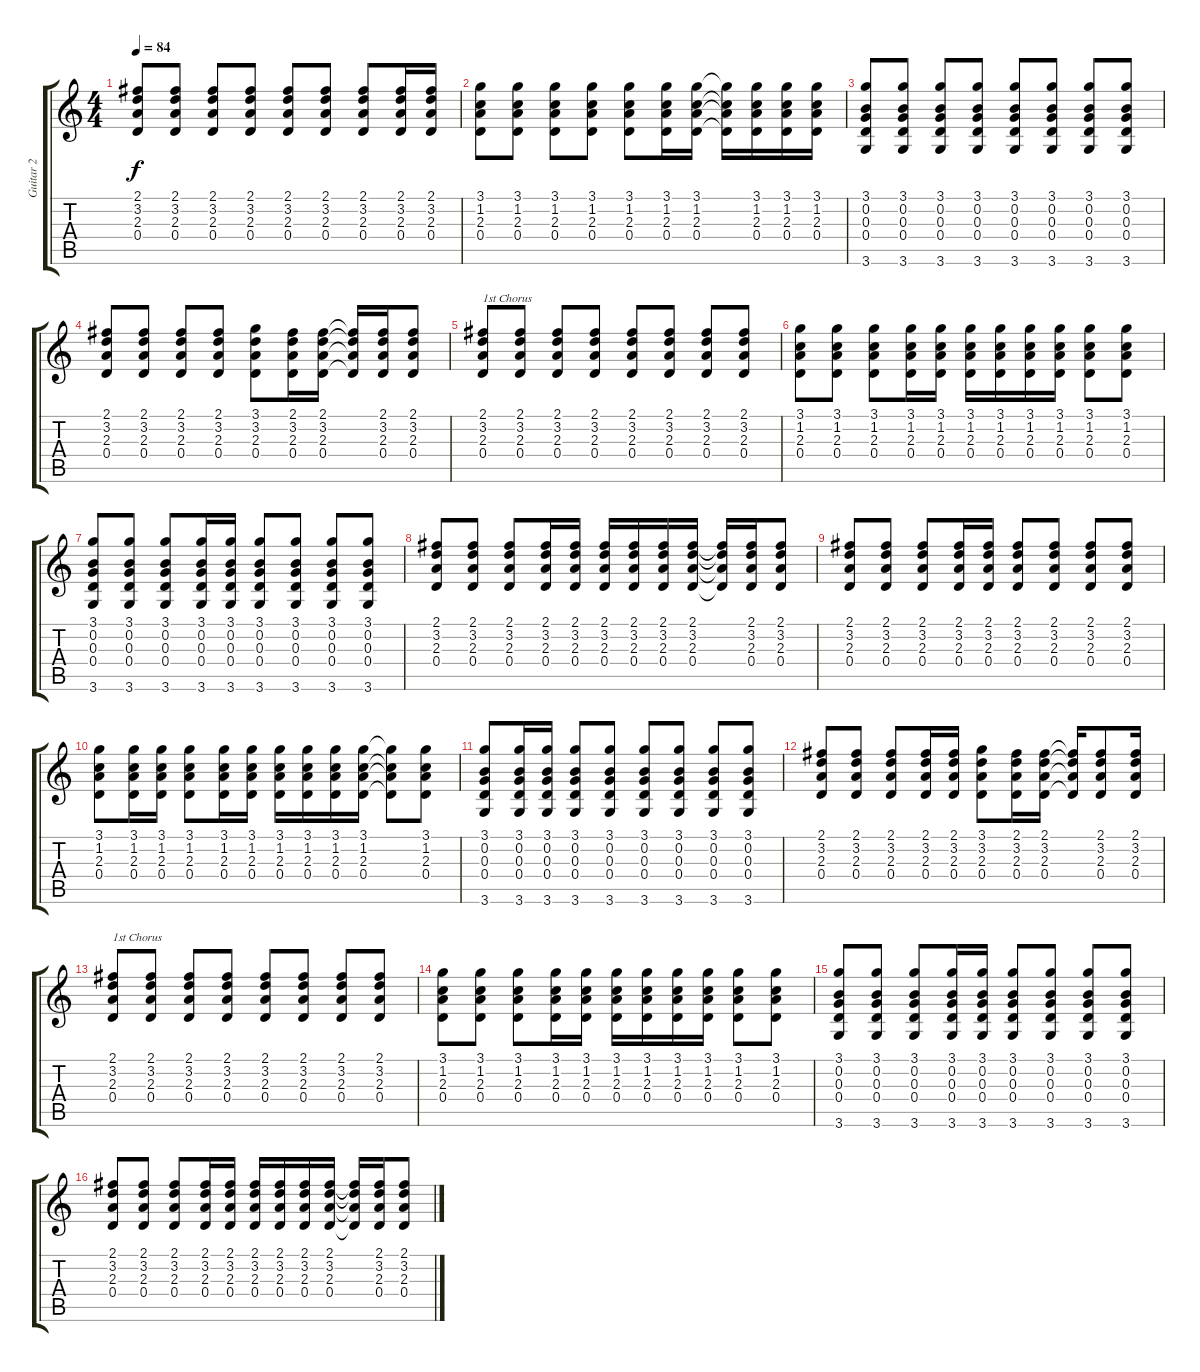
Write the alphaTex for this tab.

\track ("Guitar 2" "Guitar 2") {instrument acousticguitarsteel}
\staff {score tabs}
\tuning (E4 B3 G3 D3 A2 E2) {hide}
\ts (4 4)
\tempo 84
\clef g2
\ks c
(2.1 3.2 2.3 0.4).8{dy f} (2.1 3.2 2.3 0.4).8 (2.1 3.2 2.3 0.4).8 (2.1 3.2 2.3 0.4).8 (2.1 3.2 2.3 0.4).8 (2.1 3.2 2.3 0.4).8 (2.1 3.2 2.3 0.4).8 (2.1 3.2 2.3 0.4).16 (2.1 3.2 2.3 0.4).16 |
(3.1 1.2 2.3 0.4).8 (3.1 1.2 2.3 0.4).8 (3.1 1.2 2.3 0.4).8 (3.1 1.2 2.3 0.4).8 (3.1 1.2 2.3 0.4).8 (3.1 1.2 2.3 0.4).16 (3.1 1.2 2.3 0.4).16 (3.1{t} 1.2{t} 2.3{t} 0.4{t}).16 (3.1 1.2 2.3 0.4).16 (3.1 1.2 2.3 0.4).16 (3.1 1.2 2.3 0.4).16 |
(3.1 0.2 0.3 0.4 3.6).8 (3.1 0.2 0.3 0.4 3.6).8 (3.1 0.2 0.3 0.4 3.6).8 (3.1 0.2 0.3 0.4 3.6).8 (3.1 0.2 0.3 0.4 3.6).8 (3.1 0.2 0.3 0.4 3.6).8 (3.1 0.2 0.3 0.4 3.6).8 (3.1 0.2 0.3 0.4 3.6).8 |
(2.1 3.2 2.3 0.4).8 (2.1 3.2 2.3 0.4).8 (2.1 3.2 2.3 0.4).8 (2.1 3.2 2.3 0.4).8 (3.1 3.2 2.3 0.4).8 (2.1 3.2 2.3 0.4).16 (2.1 3.2 2.3 0.4).16 (2.1{t} 3.2{t} 2.3{t} 0.4{t}).16 (2.1 3.2 2.3 0.4).16 (2.1 3.2 2.3 0.4).8 |
(2.1 3.2 2.3 0.4).8{txt "1st Chorus"} (2.1 3.2 2.3 0.4).8 (2.1 3.2 2.3 0.4).8 (2.1 3.2 2.3 0.4).8 (2.1 3.2 2.3 0.4).8 (2.1 3.2 2.3 0.4).8 (2.1 3.2 2.3 0.4).8 (2.1 3.2 2.3 0.4).8 |
(3.1 1.2 2.3 0.4).8 (3.1 1.2 2.3 0.4).8 (3.1 1.2 2.3 0.4).8 (3.1 1.2 2.3 0.4).16 (3.1 1.2 2.3 0.4).16 (3.1 1.2 2.3 0.4).16 (3.1 1.2 2.3 0.4).16 (3.1 1.2 2.3 0.4).16 (3.1 1.2 2.3 0.4).16 (3.1 1.2 2.3 0.4).8 (3.1 1.2 2.3 0.4).8 |
(3.1 0.2 0.3 0.4 3.6).8 (3.1 0.2 0.3 0.4 3.6).8 (3.1 0.2 0.3 0.4 3.6).8 (3.1 0.2 0.3 0.4 3.6).16 (3.1 0.2 0.3 0.4 3.6).16 (3.1 0.2 0.3 0.4 3.6).8 (3.1 0.2 0.3 0.4 3.6).8 (3.1 0.2 0.3 0.4 3.6).8 (3.1 0.2 0.3 0.4 3.6).8 |
(2.1 3.2 2.3 0.4).8 (2.1 3.2 2.3 0.4).8 (2.1 3.2 2.3 0.4).8 (2.1 3.2 2.3 0.4).16 (2.1 3.2 2.3 0.4).16 (2.1 3.2 2.3 0.4).16 (2.1 3.2 2.3 0.4).16 (2.1 3.2 2.3 0.4).16 (2.1 3.2 2.3 0.4).16 (2.1{t} 3.2{t} 2.3{t} 0.4{t}).16 (2.1 3.2 2.3 0.4).16 (2.1 3.2 2.3 0.4).8 |
(2.1 3.2 2.3 0.4).8 (2.1 3.2 2.3 0.4).8 (2.1 3.2 2.3 0.4).8 (2.1 3.2 2.3 0.4).16 (2.1 3.2 2.3 0.4).16 (2.1 3.2 2.3 0.4).8 (2.1 3.2 2.3 0.4).8 (2.1 3.2 2.3 0.4).8 (2.1 3.2 2.3 0.4).8 |
(3.1 1.2 2.3 0.4).8 (3.1 1.2 2.3 0.4).16 (3.1 1.2 2.3 0.4).16 (3.1 1.2 2.3 0.4).8 (3.1 1.2 2.3 0.4).16 (3.1 1.2 2.3 0.4).16 (3.1 1.2 2.3 0.4).16 (3.1 1.2 2.3 0.4).16 (3.1 1.2 2.3 0.4).16 (3.1 1.2 2.3 0.4).16 (3.1{t} 1.2{t} 2.3{t} 0.4{t}).8 (3.1 1.2 2.3 0.4).8 |
(3.1 0.2 0.3 0.4 3.6).8 (3.1 0.2 0.3 0.4 3.6).16 (3.1 0.2 0.3 0.4 3.6).16 (3.1 0.2 0.3 0.4 3.6).8 (3.1 0.2 0.3 0.4 3.6).8 (3.1 0.2 0.3 0.4 3.6).8 (3.1 0.2 0.3 0.4 3.6).8 (3.1 0.2 0.3 0.4 3.6).8 (3.1 0.2 0.3 0.4 3.6).8 |
(2.1 3.2 2.3 0.4).8 (2.1 3.2 2.3 0.4).8 (2.1 3.2 2.3 0.4).8 (2.1 3.2 2.3 0.4).16 (2.1 3.2 2.3 0.4).16 (3.1 3.2 2.3 0.4).8 (2.1 3.2 2.3 0.4).16 (2.1 3.2 2.3 0.4).16 (2.1{t} 3.2{t} 2.3{t} 0.4{t}).16 (2.1 3.2 2.3 0.4).8 (2.1 3.2 2.3 0.4).16 |
(2.1 3.2 2.3 0.4).8{txt "1st Chorus"} (2.1 3.2 2.3 0.4).8 (2.1 3.2 2.3 0.4).8 (2.1 3.2 2.3 0.4).8 (2.1 3.2 2.3 0.4).8 (2.1 3.2 2.3 0.4).8 (2.1 3.2 2.3 0.4).8 (2.1 3.2 2.3 0.4).8 |
(3.1 1.2 2.3 0.4).8 (3.1 1.2 2.3 0.4).8 (3.1 1.2 2.3 0.4).8 (3.1 1.2 2.3 0.4).16 (3.1 1.2 2.3 0.4).16 (3.1 1.2 2.3 0.4).16 (3.1 1.2 2.3 0.4).16 (3.1 1.2 2.3 0.4).16 (3.1 1.2 2.3 0.4).16 (3.1 1.2 2.3 0.4).8 (3.1 1.2 2.3 0.4).8 |
(3.1 0.2 0.3 0.4 3.6).8 (3.1 0.2 0.3 0.4 3.6).8 (3.1 0.2 0.3 0.4 3.6).8 (3.1 0.2 0.3 0.4 3.6).16 (3.1 0.2 0.3 0.4 3.6).16 (3.1 0.2 0.3 0.4 3.6).8 (3.1 0.2 0.3 0.4 3.6).8 (3.1 0.2 0.3 0.4 3.6).8 (3.1 0.2 0.3 0.4 3.6).8 |
(2.1 3.2 2.3 0.4).8 (2.1 3.2 2.3 0.4).8 (2.1 3.2 2.3 0.4).8 (2.1 3.2 2.3 0.4).16 (2.1 3.2 2.3 0.4).16 (2.1 3.2 2.3 0.4).16 (2.1 3.2 2.3 0.4).16 (2.1 3.2 2.3 0.4).16 (2.1 3.2 2.3 0.4).16 (2.1{t} 3.2{t} 2.3{t} 0.4{t}).16 (2.1 3.2 2.3 0.4).16 (2.1 3.2 2.3 0.4).8
